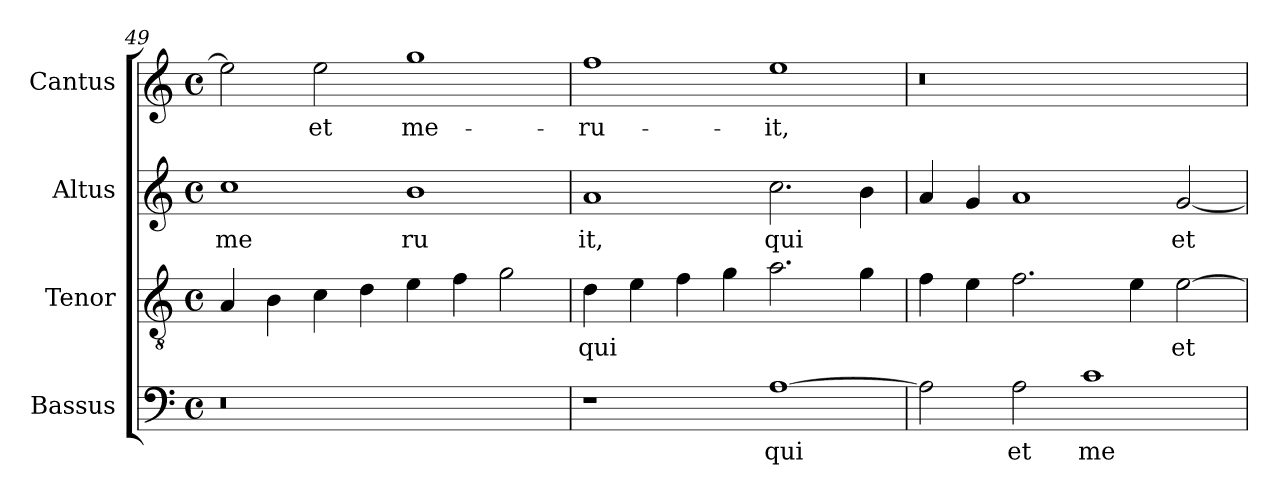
**kern	**text	**kern	**text	**kern	**text	**kern	**text
*part4	*part4	*part3	*part3	*part2	*part2	*part1	*part1
*staff4	*staff4	*staff3	*staff3	*staff2	*staff2	*staff1	*staff1
*I"Bassus	*	*I"Tenor	*	*I"Altus	*	*I"Cantus	*
*clefF4	*	*clefGv2	*	*clefG2	*	*clefG2	*
*	*	*	*	*k[]	*	*k[]	*
*	*	*	*	*C:	*	*C:	*
*M4/4	*	*M4/4	*	*M4/4	*	*M4/4	*
*met(c)	*	*met(c)	*	*met(c)	*	*met(c)	*
=49	=49	=49	=49	=49	=49	=49	=49
!	!	!	!	!	!LO:LY:b:cj	!	!
0r	.	4A/	.	1cc	me	2ee\]	.
.	.	4B\	.	.	.	.	.
!	!	!	!	!	!	!	!LO:LY:b:cj
.	.	4c\	.	.	.	2ee\	et
.	.	4d\	.	.	.	.	.
!	!	!	!	!	!LO:LY:b:cj	!	!LO:LY:b:cj
.	.	4e\	.	1b	ru	1gg	me-
.	.	4f\	.	.	.	.	.
.	.	2g\	.	.	.	.	.
!!LO:PB:g=z
=50	=50	=50	=50	=50	=50	=50	=50
!	!	!	!LO:LY:b	!	!LO:LY:b:cj	!	!LO:LY:b:cj
1r	.	4d\	qui	1a	it,	1ff	-ru-
.	.	4e\	.	.	.	.	.
.	.	4f\	.	.	.	.	.
.	.	4g\	.	.	.	.	.
!	!LO:LY:b:cj	!	!	!	!LO:LY:b	!	!LO:LY:b:cj
[>1A	qui	2.a\	.	2.cc\	qui	1ee	-it,
.	.	4g\	.	4b\	.	.	.
=51	=51	=51	=51	=51	=51	=51	=51
2A\]	.	4f\	.	4a/	.	0r	.
.	.	4e\	.	4g/	.	.	.
!	!LO:LY:b:cj	!	!	!	!	!	!
2A\	et	2.f\	.	1a	.	.	.
!	!LO:LY:b:cj	!	!	!	!	!	!
1c	me-	.	.	.	.	.	.
.	.	4e\	.	.	.	.	.
!	!	!	!LO:LY:b:cj	!	!LO:LY:b:cj	!	!
.	.	[>2e\	et	[<2g/	et	.	.
=	=	=	=	=	=	=	=
*-	*-	*-	*-	*-	*-	*-	*-
